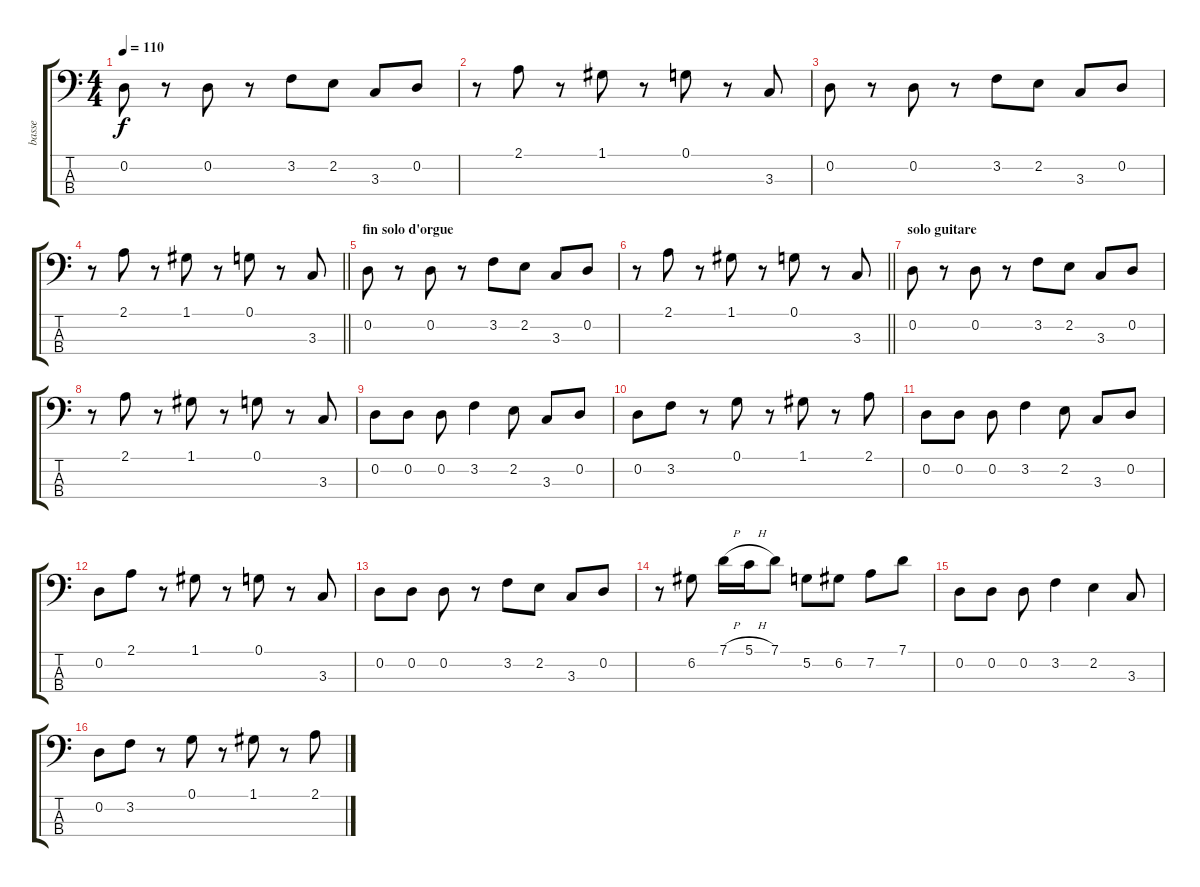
\track ("basse" "basse") {instrument electricbassfinger}
\staff {score tabs}
\tuning (G2 D2 A1 E1) {hide}
\ts (4 4)
\tempo 110
\clef f4
\ks c
0.2.8{dy f} r.8 0.2.8 r.8 3.2.8 2.2.8 3.3.8 0.2.8 |
r.8 2.1.8 r.8 1.1.8 r.8 0.1.8 r.8 3.3.8 |
0.2.8 r.8 0.2.8 r.8 3.2.8 2.2.8 3.3.8 0.2.8 |
\barLineRight lightlight
r.8 2.1.8 r.8 1.1.8 r.8 0.1.8 r.8 3.3.8 |
\section ("" "fin solo d'orgue")
0.2.8 r.8 0.2.8 r.8 3.2.8 2.2.8 3.3.8 0.2.8 |
\barLineRight lightlight
r.8 2.1.8 r.8 1.1.8 r.8 0.1.8 r.8 3.3.8 |
\section ("" "solo guitare")
0.2.8 r.8 0.2.8 r.8 3.2.8 2.2.8 3.3.8 0.2.8 |
r.8 2.1.8 r.8 1.1.8 r.8 0.1.8 r.8 3.3.8 |
0.2.8 0.2.8 0.2.8 3.2.4 2.2.8 3.3.8 0.2.8 |
0.2.8 3.2.8 r.8 0.1.8 r.8 1.1.8 r.8 2.1.8 |
0.2.8 0.2.8 0.2.8 3.2.4 2.2.8 3.3.8 0.2.8 |
0.2.8 2.1.8 r.8 1.1.8 r.8 0.1.8 r.8 3.3.8 |
0.2.8 0.2.8 0.2.8 r.8 3.2.8 2.2.8 3.3.8 0.2.8 |
r.8 6.2.8 7.1{h}.16 5.1{h}.16 7.1.8 5.2.8 6.2.8 7.2.8 7.1.8 |
0.2.8 0.2.8 0.2.8 3.2.4 2.2.4 3.3.8 |
0.2.8 3.2.8 r.8 0.1.8 r.8 1.1.8 r.8 2.1.8
